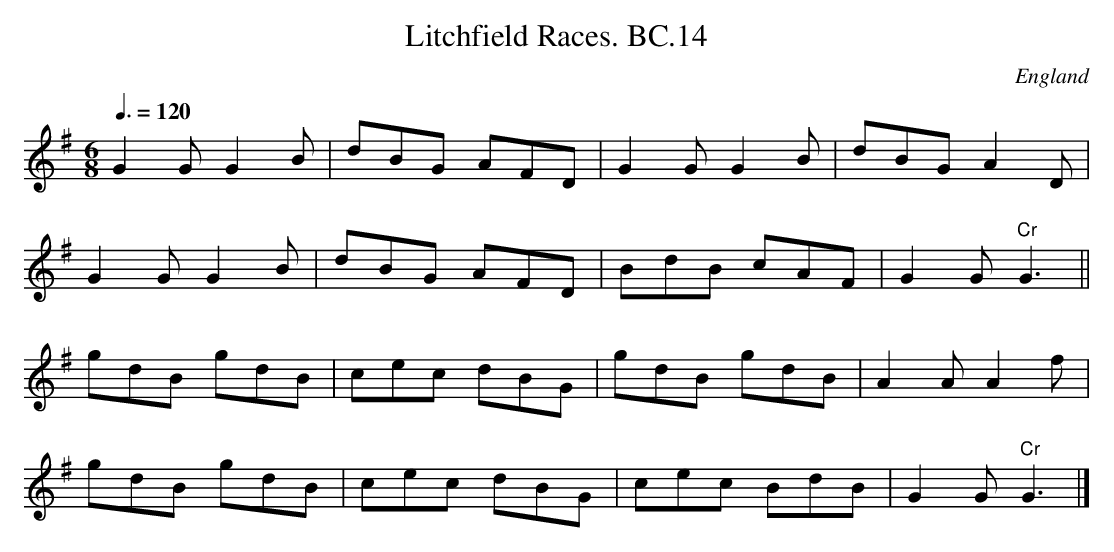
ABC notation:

X:1
T:Litchfield Races. BC.14
L:1/8
M:6/8
O:England
Q:3/8=120
K:G
G2 G G2 B|dBG AFD|G2 G G2 B|dBG A2 D|!
G2 G G2 B|dBG AFD|BdB cAF|G2 G "^Cr"G3||!
gdB gdB|cec dBG|gdB gdB|A2 A A2 f|!
gdB gdB|cec dBG|cec BdB|G2 G "^Cr"G3|]
